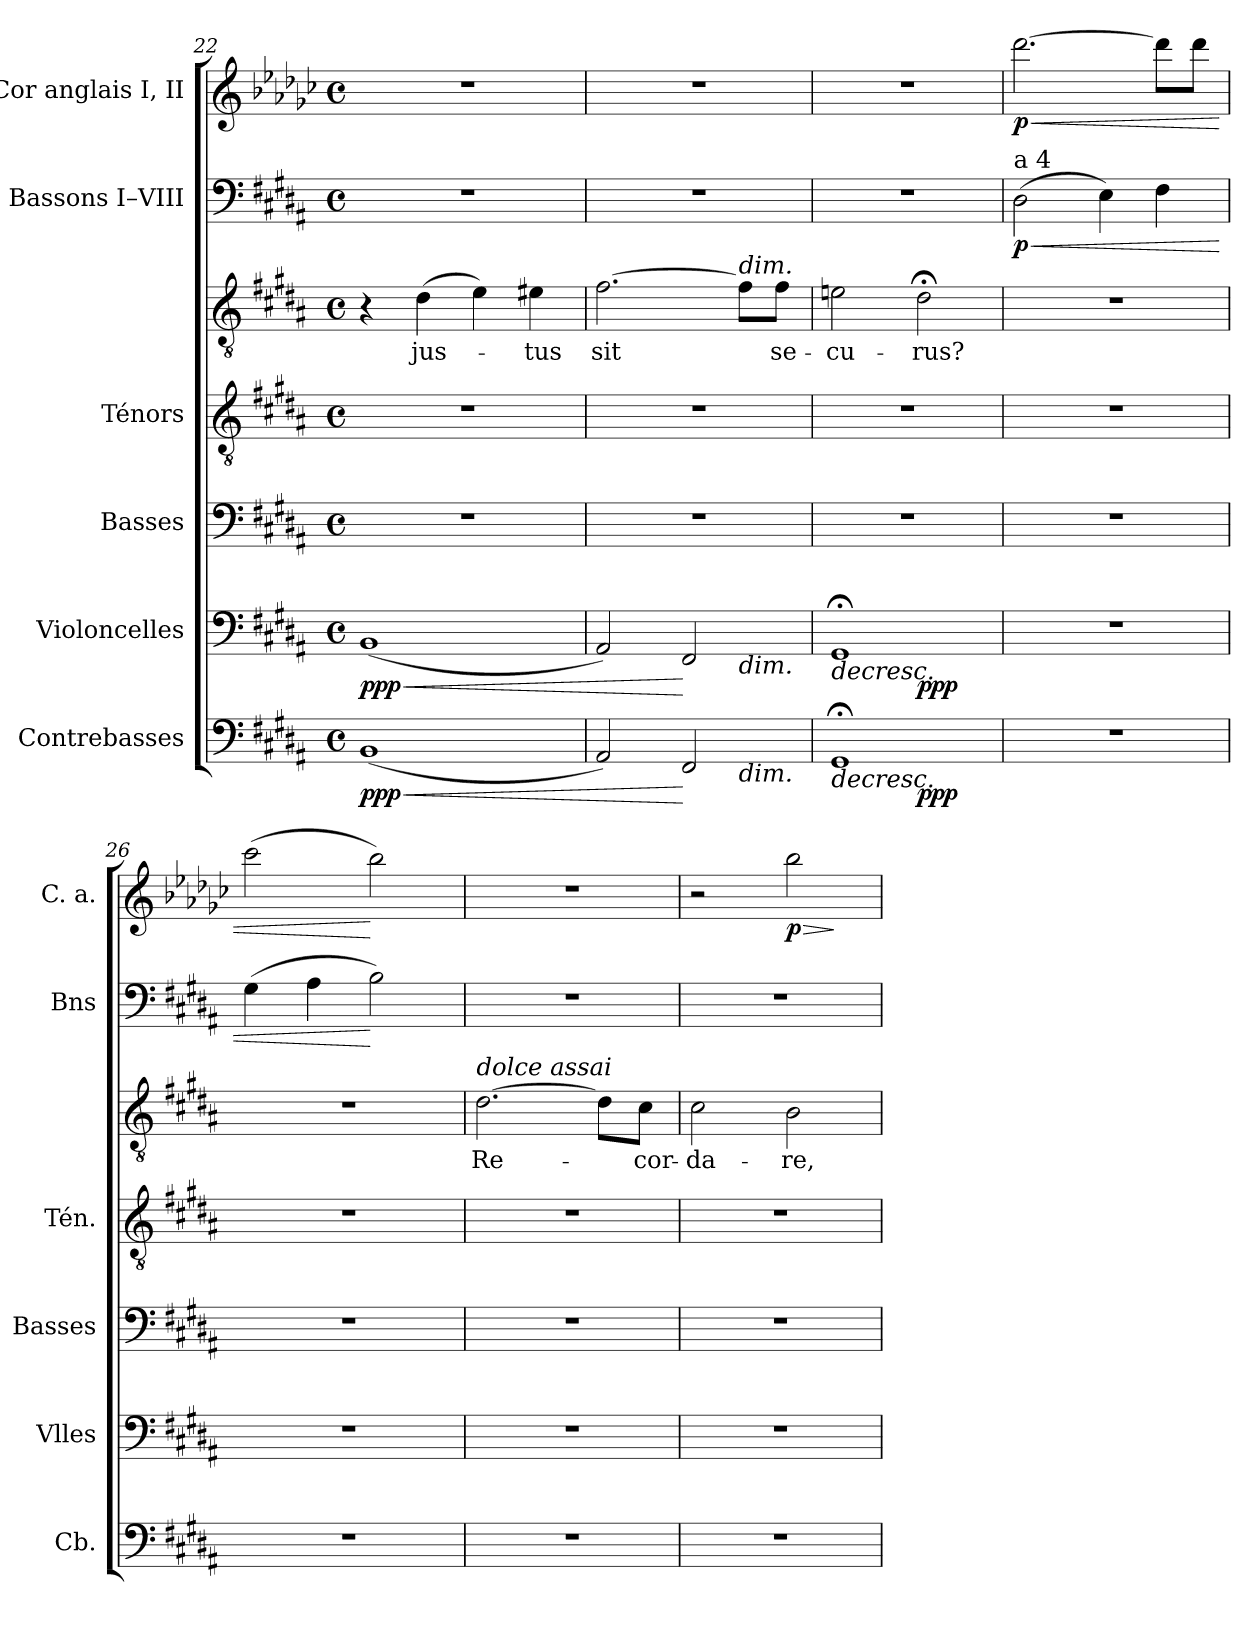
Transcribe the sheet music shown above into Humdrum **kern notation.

**kern	**dynam	**kern	**dynam	**kern	**kern	**kern	**text	**kern	**dynam	**kern	**dynam
*part6	*part6	*part5	*part5	*part4	*part3	*part3	*part3	*part2	*part2	*part1	*part1
*staff7	*staff7	*staff6	*staff6	*staff5	*staff4	*staff3	*staff3	*staff2	*staff2	*staff1	*staff1
*I"Contrebasses	*	*I"Violoncelles	*	*I"Basses	*I"Ténors	*	*	*I"Bassons I–VIII	*	*I"Cor anglais I, II	*
*I'Cb.	*	*I'Vlles	*	*I'Basses	*I'Tén.	*	*	*I'Bns	*	*I'C. a.	*
*clefF4	*	*clefF4	*	*clefF4	*clefGv2	*clefGv2	*	*clefF4	*	*clefG2	*
*ITrd7c12	*	*	*	*	*ITrd7c12	*ITrd7c12	*	*	*	*ITrd5c7	*
*k[f#c#g#d#a#]	*	*k[f#c#g#d#a#]	*	*k[f#c#g#d#a#]	*k[f#c#g#d#a#]	*k[f#c#g#d#a#]	*	*k[f#c#g#d#a#]	*	*k[f#c#g#d#a#]	*
*B:	*	*B:	*	*B:	*B:	*B:	*	*B:	*	*B:	*
*M4/4	*	*M4/4	*	*M4/4	*M4/4	*M4/4	*	*M4/4	*	*M4/4	*
*met(c)	*	*met(c)	*	*met(c)	*met(c)	*met(c)	*	*met(c)	*	*met(c)	*
=22	=22	=22	=22	=22	=22	=22	=22	=22	=22	=22	=22
!	!LO:HP:b	!	!LO:HP:b	!	!	!	!	!	!	!	!
(1BBBi	< ppp	(1BBi	< ppp	1r	1r	4r	.	1r	.	1r	.
!	!	!	!	!	!	!	!LO:LY:b:color=#000000	!	!	!	!
.	.	.	.	.	.	(4D#i\	jus-	.	.	.	.
.	.	.	.	.	.	4Ei\)	.	.	.	.	.
!	!	!	!	!	!	!	!LO:LY:b:color=#000000	!	!	!	!
.	.	.	.	.	.	4E#Xi\	-tus	.	.	.	.
=23	=23	=23	=23	=23	=23	=23	=23	=23	=23	=23	=23
!	!	!	!	!	!	!	!LO:LY:b:color=#000000	!	!	!	!
*^	*	*^	*	*	*	*	*	*	*	*	*
2AAA#i/)	2.ryy	.	2AA#i/)	2.ryy	.	1r	1r	[>2.F#i\	sit	1r	.	1r	.
2FFF#i/	.	[	2FF#i/	.	[	.	.	.	.	.	.	.	.
!	!	!	!	!	!	!	!	!LO:TX:a:i:t=dim.	!	!	!	!	!
!	!	!	!	!LO:TX:b:i:t=dim.	!	!	!	!	!	!	!	!	!
!	!LO:TX:b:i:t=dim.	!	!	!	!	!	!	!	!	!	!	!	!
.	4ryy	.	.	4ryy	.	.	.	8F#i\L]	.	.	.	.	.
!	!	!	!	!	!	!	!	!	!LO:LY:b:color=#000000	!	!	!	!
.	.	.	.	.	.	.	.	8F#i\J	se-	.	.	.	.
=24	=24	=24	=24	=24	=24	=24	=24	=24	=24	=24	=24	=24	=24
!	!	!LO:HP:b	!	!	!LO:HP:b	!	!	!	!	!	!	!	!
!	!	!	!	!	!	!	!	!	!LO:LY:b:color=#000000	!	!	!	!
1GGG#;i	2ryy	>	1GG#;i	2ryy	>	1r	1r	2Eni\	-cu-	1r	.	1r	.
!	!	!	!	!	!	!	!	!	!LO:LY:b:color=#000000	!	!	!	!
.	2ryy	ppp	.	2ryy	ppp	.	.	2D#;i\	-rus?	.	.	.	.
.	.	]	.	.	]	.	.	.	.	.	.	.	.
!!LO:PB:g=z
=25	=25	=25	=25	=25	=25	=25	=25	=25	=25	=25	=25	=25	=25
!	!	!	!	!	!	!	!	!	!	!LO:TX:a:t=a 4	!	!	!
!	!	!	!	!	!	!	!	!	!	!	!LO:HP:b	!	!LO:HP:b
*v	*v	*	*	*	*	*	*	*	*	*	*	*	*
*	*	*v	*v	*	*	*	*	*	*	*	*	*
1r	.	1r	.	1r	1r	1r	.	(2D#i\	< p	[>2.ff#i\	< p
.	.	.	.	.	.	.	.	4Ei\)	.	.	.
.	.	.	.	.	.	.	.	4F#i\	.	8ff#i\L]	.
.	.	.	.	.	.	.	.	.	.	8ff#i\J	.
=26	=26	=26	=26	=26	=26	=26	=26	=26	=26	=26	=26
1r	.	1r	.	1r	1r	1r	.	(4G#i\	.	(2eei\	.
.	.	.	.	.	.	.	.	4A#i\	.	.	.
.	.	.	.	.	.	.	.	2Bi\)	[	2dd#i\)	[
=27	=27	=27	=27	=27	=27	=27	=27	=27	=27	=27	=27
!	!	!	!	!	!	!LO:TX:a:i:t=dolce assai	!	!	!	!	!
!	!	!	!	!	!	!	!LO:LY:b:color=#000000	!	!	!	!
1r	.	1r	.	1r	1r	[>2.D#i\	Re-	1r	.	1r	.
.	.	.	.	.	.	8D#i\L]	.	.	.	.	.
!	!	!	!	!	!	!	!LO:LY:b:color=#000000	!	!	!	!
.	.	.	.	.	.	8C#i\J	-cor-	.	.	.	.
=28	=28	=28	=28	=28	=28	=28	=28	=28	=28	=28	=28
!	!	!	!	!	!	!	!LO:LY:b:color=#000000	!	!	!	!
1r	.	1r	.	1r	1r	2C#i\	-da-	1r	.	2r	.
!	!	!	!	!	!	!	!LO:LY:b:color=#000000	!	!	!	!LO:HP:b
.	.	.	.	.	.	2BBi\	-re,	.	.	2dd#i\	> p
.	.	.	.	.	.	.	.	.	.	.	]
=	=	=	=	=	=	=	=	=	=	=	=
*-	*-	*-	*-	*-	*-	*-	*-	*-	*-	*-	*-
